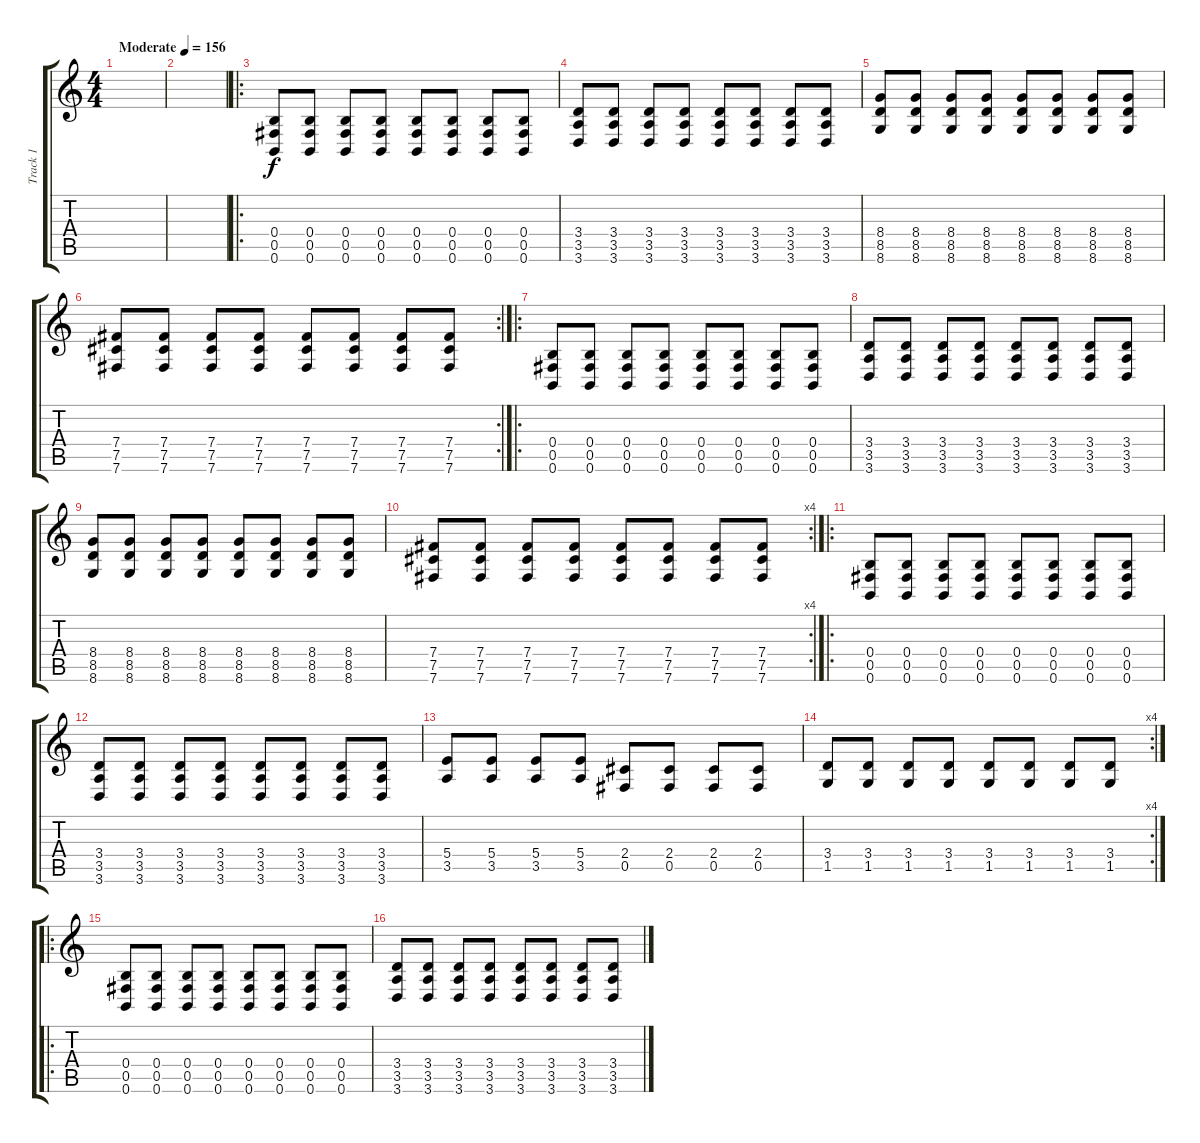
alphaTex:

\track ("Track 1" "Track 1") {instrument acousticguitarsteel}
\staff {score tabs}
\tuning (Db4 Ab3 E3 B2 Gb2 B1) {hide}
\ts (4 4)
\tempo (156 "Moderate")
\clef g2
\ks c
|
|
\ro
(0.4 0.5 0.6).8 (0.4 0.5 0.6).8 (0.4 0.5 0.6).8 (0.4 0.5 0.6).8 (0.4 0.5 0.6).8 (0.4 0.5 0.6).8 (0.4 0.5 0.6).8 (0.4 0.5 0.6).8 |
(3.4 3.5 3.6).8 (3.4 3.5 3.6).8 (3.4 3.5 3.6).8 (3.4 3.5 3.6).8 (3.4 3.5 3.6).8 (3.4 3.5 3.6).8 (3.4 3.5 3.6).8 (3.4 3.5 3.6).8 |
(8.4 8.5 8.6).8 (8.4 8.5 8.6).8 (8.4 8.5 8.6).8 (8.4 8.5 8.6).8 (8.4 8.5 8.6).8 (8.4 8.5 8.6).8 (8.4 8.5 8.6).8 (8.4 8.5 8.6).8 |
\rc 2
(7.4 7.5 7.6).8 (7.4 7.5 7.6).8 (7.4 7.5 7.6).8 (7.4 7.5 7.6).8 (7.4 7.5 7.6).8 (7.4 7.5 7.6).8 (7.4 7.5 7.6).8 (7.4 7.5 7.6).8 |
\ro
(0.4 0.5 0.6).8 (0.4 0.5 0.6).8 (0.4 0.5 0.6).8 (0.4 0.5 0.6).8 (0.4 0.5 0.6).8 (0.4 0.5 0.6).8 (0.4 0.5 0.6).8 (0.4 0.5 0.6).8 |
(3.4 3.5 3.6).8 (3.4 3.5 3.6).8 (3.4 3.5 3.6).8 (3.4 3.5 3.6).8 (3.4 3.5 3.6).8 (3.4 3.5 3.6).8 (3.4 3.5 3.6).8 (3.4 3.5 3.6).8 |
(8.4 8.5 8.6).8 (8.4 8.5 8.6).8 (8.4 8.5 8.6).8 (8.4 8.5 8.6).8 (8.4 8.5 8.6).8 (8.4 8.5 8.6).8 (8.4 8.5 8.6).8 (8.4 8.5 8.6).8 |
\rc 4
(7.4 7.5 7.6).8 (7.4 7.5 7.6).8 (7.4 7.5 7.6).8 (7.4 7.5 7.6).8 (7.4 7.5 7.6).8 (7.4 7.5 7.6).8 (7.4 7.5 7.6).8 (7.4 7.5 7.6).8 |
\ro
(0.4 0.5 0.6).8 (0.4 0.5 0.6).8 (0.4 0.5 0.6).8 (0.4 0.5 0.6).8 (0.4 0.5 0.6).8 (0.4 0.5 0.6).8 (0.4 0.5 0.6).8 (0.4 0.5 0.6).8 |
(3.4 3.5 3.6).8 (3.4 3.5 3.6).8 (3.4 3.5 3.6).8 (3.4 3.5 3.6).8 (3.4 3.5 3.6).8 (3.4 3.5 3.6).8 (3.4 3.5 3.6).8 (3.4 3.5 3.6).8 |
(5.4 3.5).8 (5.4 3.5).8 (5.4 3.5).8 (5.4 3.5).8 (2.4 0.5).8 (2.4 0.5).8 (2.4 0.5).8 (2.4 0.5).8 |
\rc 4
(3.4 1.5).8 (3.4 1.5).8 (3.4 1.5).8 (3.4 1.5).8 (3.4 1.5).8 (3.4 1.5).8 (3.4 1.5).8 (3.4 1.5).8 |
\ro
(0.4 0.5 0.6).8 (0.4 0.5 0.6).8 (0.4 0.5 0.6).8 (0.4 0.5 0.6).8 (0.4 0.5 0.6).8 (0.4 0.5 0.6).8 (0.4 0.5 0.6).8 (0.4 0.5 0.6).8 |
(3.4 3.5 3.6).8 (3.4 3.5 3.6).8 (3.4 3.5 3.6).8 (3.4 3.5 3.6).8 (3.4 3.5 3.6).8 (3.4 3.5 3.6).8 (3.4 3.5 3.6).8 (3.4 3.5 3.6).8
